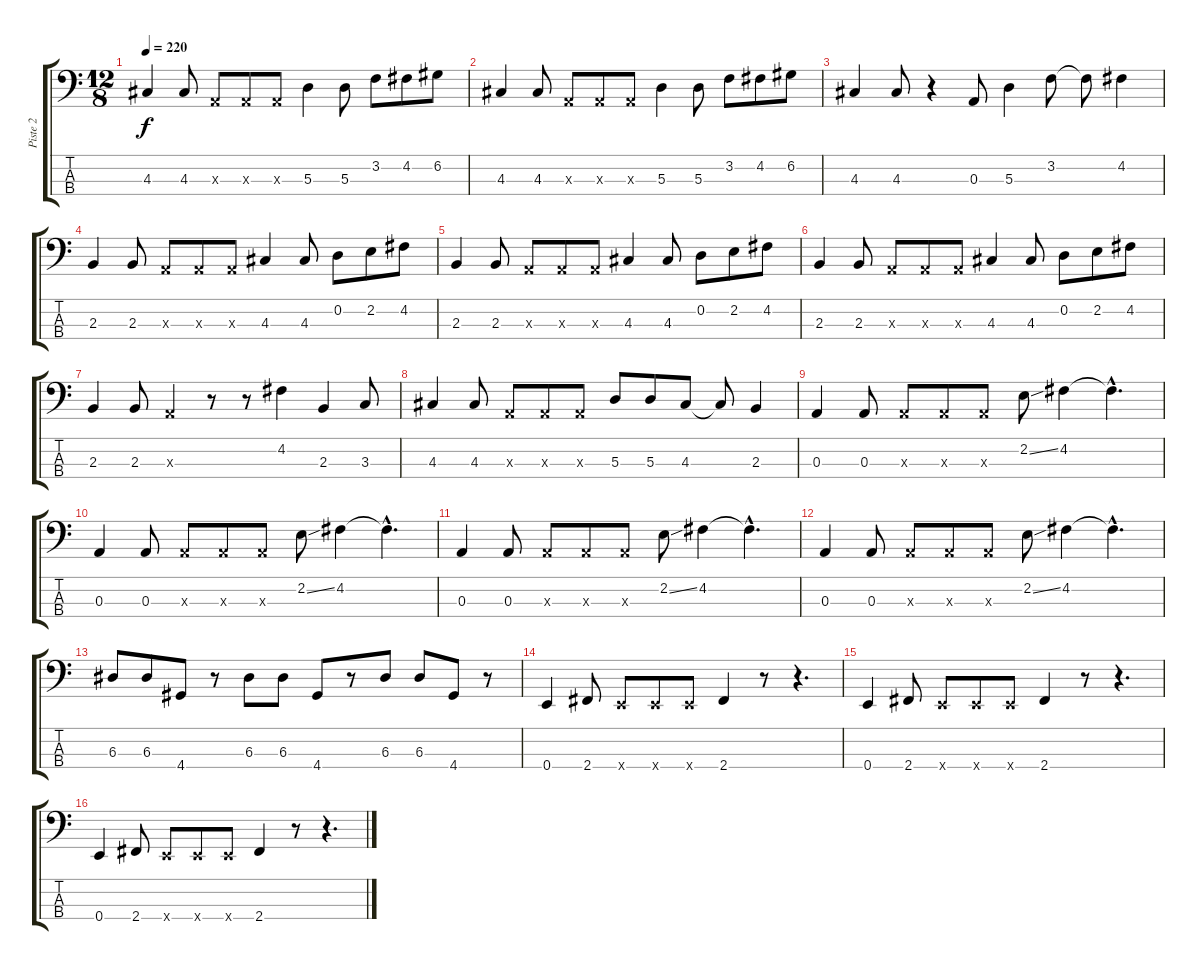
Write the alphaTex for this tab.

\track ("Piste 2" "Piste 2") {instrument electricbassfinger}
\staff {score tabs}
\tuning (G2 D2 A1 E1) {hide}
\ts (12 8)
\tempo 220
\clef f4
\ks c
4.3.4{dy f} 4.3.8 0.3{x}.8 0.3{x}.8 0.3{x}.8 5.3.4 5.3.8 3.2.8 4.2.8 6.2.8 |
4.3.4 4.3.8 0.3{x}.8 0.3{x}.8 0.3{x}.8 5.3.4 5.3.8 3.2.8 4.2.8 6.2.8 |
4.3.4 4.3.8 r.4 0.3.8 5.3.4 3.2.8 3.2{t}.8 4.2.4 |
2.3.4 2.3.8 0.3{x}.8 0.3{x}.8 0.3{x}.8 4.3.4 4.3.8 0.2.8 2.2.8 4.2.8 |
2.3.4 2.3.8 0.3{x}.8 0.3{x}.8 0.3{x}.8 4.3.4 4.3.8 0.2.8 2.2.8 4.2.8 |
2.3.4 2.3.8 0.3{x}.8 0.3{x}.8 0.3{x}.8 4.3.4 4.3.8 0.2.8 2.2.8 4.2.8 |
2.3.4 2.3.8 0.3{x}.4 r.8 r.8 4.2.4 2.3.4 3.3.8 |
4.3.4 4.3.8 0.3{x}.8 0.3{x}.8 0.3{x}.8 5.3.8 5.3.8 4.3.8 4.3{t}.8 2.3.4 |
0.3.4 0.3.8 0.3{x}.8 0.3{x}.8 0.3{x}.8 2.2{ss}.8 4.2.4 4.2{hac t}.4{d} |
0.3.4 0.3.8 0.3{x}.8 0.3{x}.8 0.3{x}.8 2.2{ss}.8 4.2.4 4.2{hac t}.4{d} |
0.3.4 0.3.8 0.3{x}.8 0.3{x}.8 0.3{x}.8 2.2{ss}.8 4.2.4 4.2{hac t}.4{d} |
0.3.4 0.3.8 0.3{x}.8 0.3{x}.8 0.3{x}.8 2.2{ss}.8 4.2.4 4.2{hac t}.4{d} |
6.3.8 6.3.8 4.4.8 r.8 6.3.8 6.3.8 4.4.8 r.8 6.3.8 6.3.8 4.4.8 r.8 |
0.4.4 2.4.8 0.4{x}.8 0.4{x}.8 0.4{x}.8 2.4.4 r.8 r.4{d} |
0.4.4 2.4.8 0.4{x}.8 0.4{x}.8 0.4{x}.8 2.4.4 r.8 r.4{d} |
0.4.4 2.4.8 0.4{x}.8 0.4{x}.8 0.4{x}.8 2.4.4 r.8 r.4{d}
